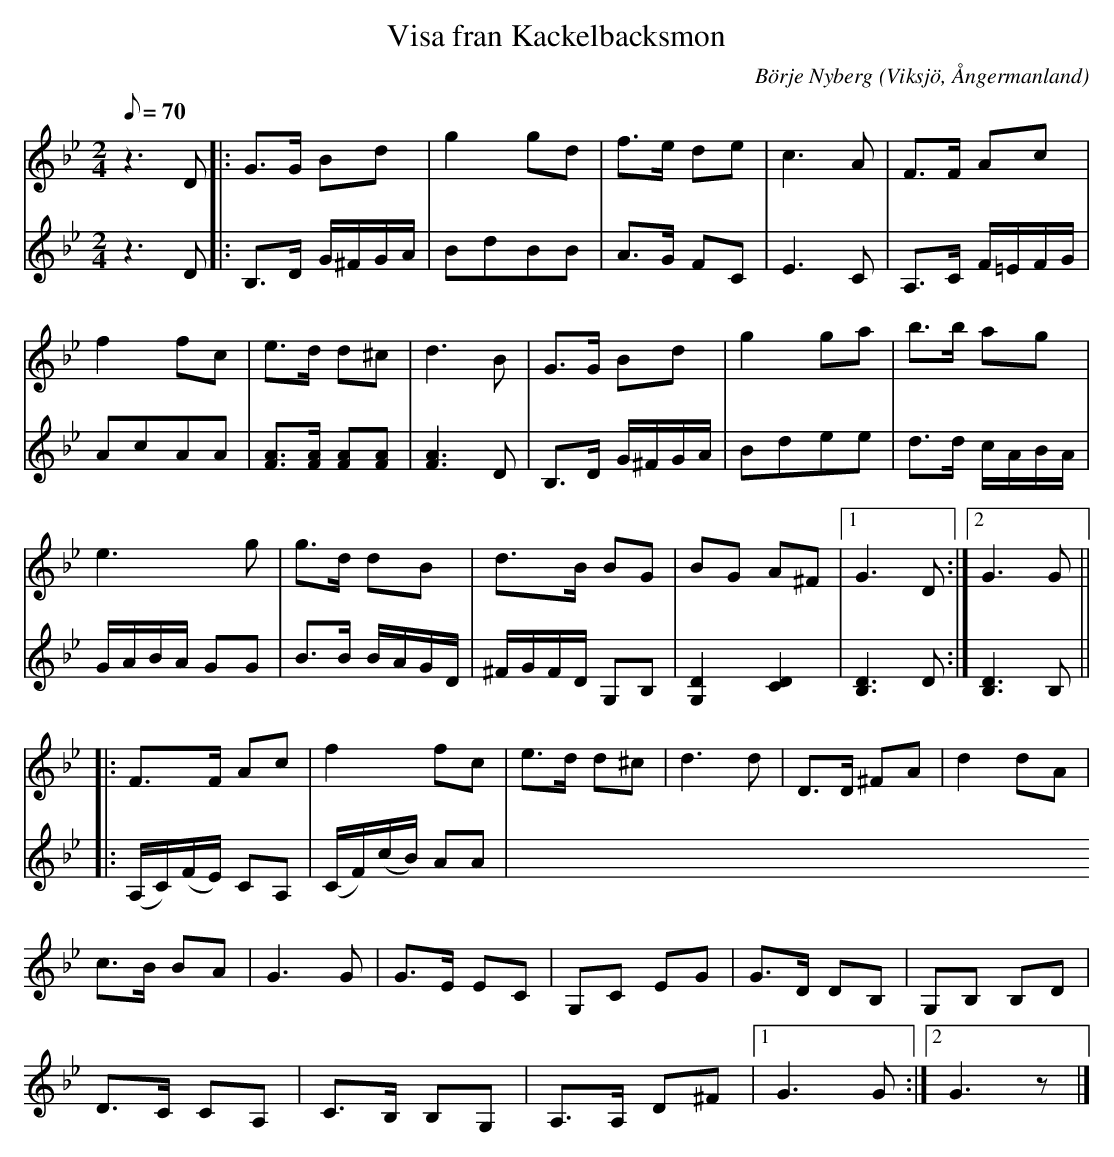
X:1
T:Visa fran Kackelbacksmon
C:Börje Nyberg
O:Viksjö, Ångermanland
M:2/4
L:1/8
Q:70
K:Gm
V:1
z2> D2|: G>G Bd | g2 gd | f>e de | c2>A2 | F>F Ac |
f2 fc | e>d d^c | d2>B2 | G>G Bd |g2 ga | b>b ag |
e2> g2 | g>d dB |d>B BG |BG A^F |1 G2> D2 :|2 G2> G2 ||
|: F>F Ac | f2 fc | e>d d^c | d2>d2 | D>D ^FA | d2 dA |
c>B BA |G2> G2 | G>E EC | G,C EG | G>D DB, | G,B, B,D |
D>C CA, | C>B, B,G, | A,>A, D^F |1 G2> G2 :|2 G2> z2 |]
V:2
z2> D2 |: B,>D G/2^F/2G/2A/2 | BdBB | A>G FC | E2>C2 | A,>C F/2=E/2F/2G/2 |
AcAA | [AF]>[AF] [AF][AF] | [A2F2]> D2 | B,>D G/2^F/2G/2A/2 | Bdee | d>d c/2A/2B/2A/2 |
G/2A/2B/2A/2 GG | B>B B/2A/2G/2D/2 | ^F/2G/2F/2D/2 G,B, | [G,2D2] [C2D2] | [D2B,2]> D2 :| [D2B,2]> B,2 ||
|: (A,/2C/2)(F/2E/2) CA, | (C/2F/2)(c/2B/2) AA |
